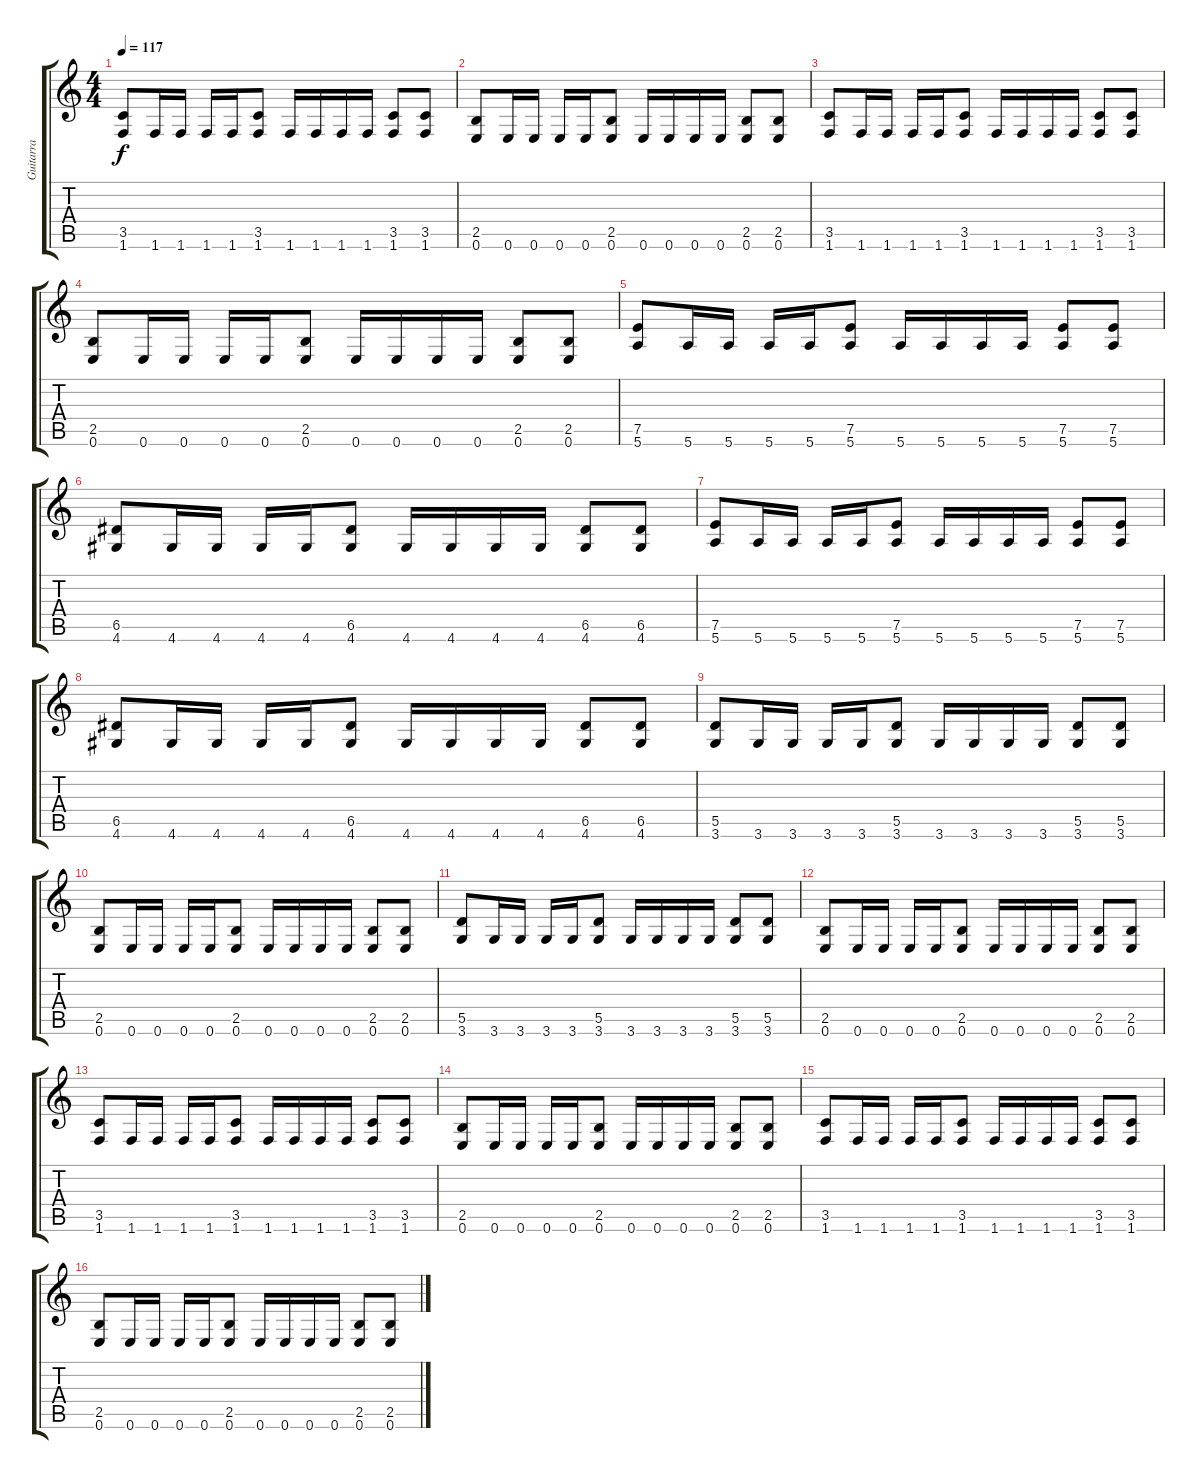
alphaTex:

\track ("Guitarra" "Guitarra") {instrument distortionguitar}
\staff {score tabs}
\tuning (E4 B3 G3 D3 A2 E2) {hide}
\ts (4 4)
\tempo 117
\clef g2
\ks c
(3.5 1.6).8{dy f} 1.6.16 1.6.16 1.6.16 1.6.16 (3.5 1.6).8 1.6.16 1.6.16 1.6.16 1.6.16 (3.5 1.6).8 (3.5 1.6).8 |
(2.5 0.6).8 0.6.16 0.6.16 0.6.16 0.6.16 (2.5 0.6).8 0.6.16 0.6.16 0.6.16 0.6.16 (2.5 0.6).8 (2.5 0.6).8 |
(3.5 1.6).8 1.6.16 1.6.16 1.6.16 1.6.16 (3.5 1.6).8 1.6.16 1.6.16 1.6.16 1.6.16 (3.5 1.6).8 (3.5 1.6).8 |
(2.5 0.6).8 0.6.16 0.6.16 0.6.16 0.6.16 (2.5 0.6).8 0.6.16 0.6.16 0.6.16 0.6.16 (2.5 0.6).8 (2.5 0.6).8 |
(7.5 5.6).8 5.6.16 5.6.16 5.6.16 5.6.16 (7.5 5.6).8 5.6.16 5.6.16 5.6.16 5.6.16 (7.5 5.6).8 (7.5 5.6).8 |
(6.5 4.6).8 4.6.16 4.6.16 4.6.16 4.6.16 (6.5 4.6).8 4.6.16 4.6.16 4.6.16 4.6.16 (6.5 4.6).8 (6.5 4.6).8 |
(7.5 5.6).8 5.6.16 5.6.16 5.6.16 5.6.16 (7.5 5.6).8 5.6.16 5.6.16 5.6.16 5.6.16 (7.5 5.6).8 (7.5 5.6).8 |
(6.5 4.6).8 4.6.16 4.6.16 4.6.16 4.6.16 (6.5 4.6).8 4.6.16 4.6.16 4.6.16 4.6.16 (6.5 4.6).8 (6.5 4.6).8 |
(5.5 3.6).8 3.6.16 3.6.16 3.6.16 3.6.16 (5.5 3.6).8 3.6.16 3.6.16 3.6.16 3.6.16 (5.5 3.6).8 (5.5 3.6).8 |
(2.5 0.6).8 0.6.16 0.6.16 0.6.16 0.6.16 (2.5 0.6).8 0.6.16 0.6.16 0.6.16 0.6.16 (2.5 0.6).8 (2.5 0.6).8 |
(5.5 3.6).8 3.6.16 3.6.16 3.6.16 3.6.16 (5.5 3.6).8 3.6.16 3.6.16 3.6.16 3.6.16 (5.5 3.6).8 (5.5 3.6).8 |
(2.5 0.6).8 0.6.16 0.6.16 0.6.16 0.6.16 (2.5 0.6).8 0.6.16 0.6.16 0.6.16 0.6.16 (2.5 0.6).8 (2.5 0.6).8 |
(3.5 1.6).8 1.6.16 1.6.16 1.6.16 1.6.16 (3.5 1.6).8 1.6.16 1.6.16 1.6.16 1.6.16 (3.5 1.6).8 (3.5 1.6).8 |
(2.5 0.6).8 0.6.16 0.6.16 0.6.16 0.6.16 (2.5 0.6).8 0.6.16 0.6.16 0.6.16 0.6.16 (2.5 0.6).8 (2.5 0.6).8 |
(3.5 1.6).8 1.6.16 1.6.16 1.6.16 1.6.16 (3.5 1.6).8 1.6.16 1.6.16 1.6.16 1.6.16 (3.5 1.6).8 (3.5 1.6).8 |
(2.5 0.6).8 0.6.16 0.6.16 0.6.16 0.6.16 (2.5 0.6).8 0.6.16 0.6.16 0.6.16 0.6.16 (2.5 0.6).8 (2.5 0.6).8
